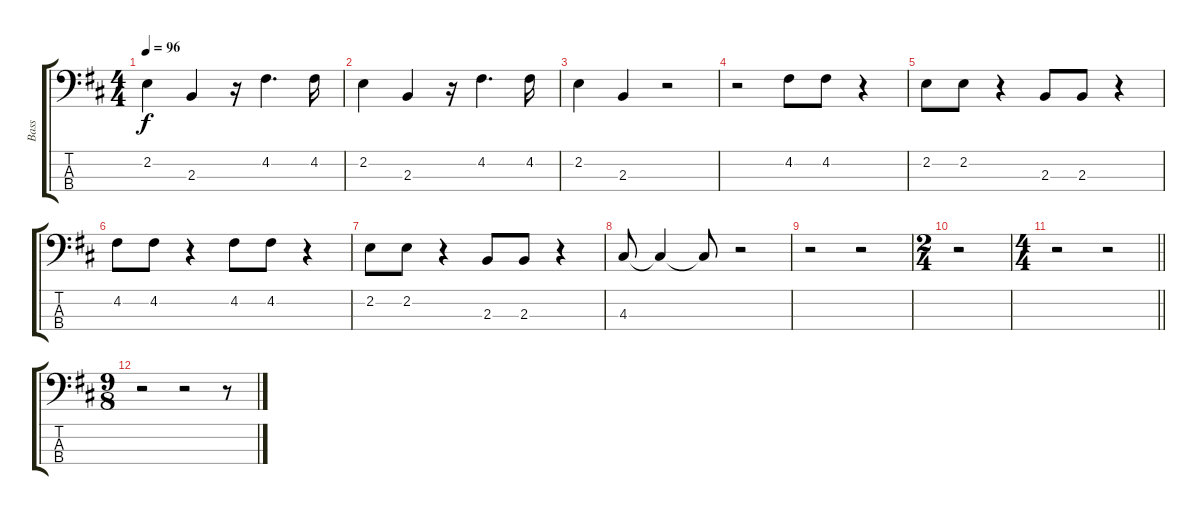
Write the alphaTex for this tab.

\track ("Bass" "Bass") {instrument electricbasspick}
\staff {score tabs}
\tuning (G2 D2 A1 E1) {hide}
\ts (4 4)
\tempo 96
\clef f4
\ks d
2.2.4{dy f} 2.3.4 r.16 4.2.4{d} 4.2.16 |
2.2.4 2.3.4 r.16 4.2.4{d} 4.2.16 |
2.2.4 2.3.4 r.2 |
r.2 4.2.8 4.2.8 r.4 |
2.2.8 2.2.8 r.4 2.3.8 2.3.8 r.4 |
4.2.8 4.2.8 r.4 4.2.8 4.2.8 r.4 |
2.2.8 2.2.8 r.4 2.3.8 2.3.8 r.4 |
4.3.8 4.3{t}.4 4.3{t}.8 r.2 |
r.2 r.2 |
\ts (2 4)
r.2 |
\ts (4 4)
\barLineRight lightlight
r.2 r.2 |
\ts (9 8)
r.2 r.2 r.8
